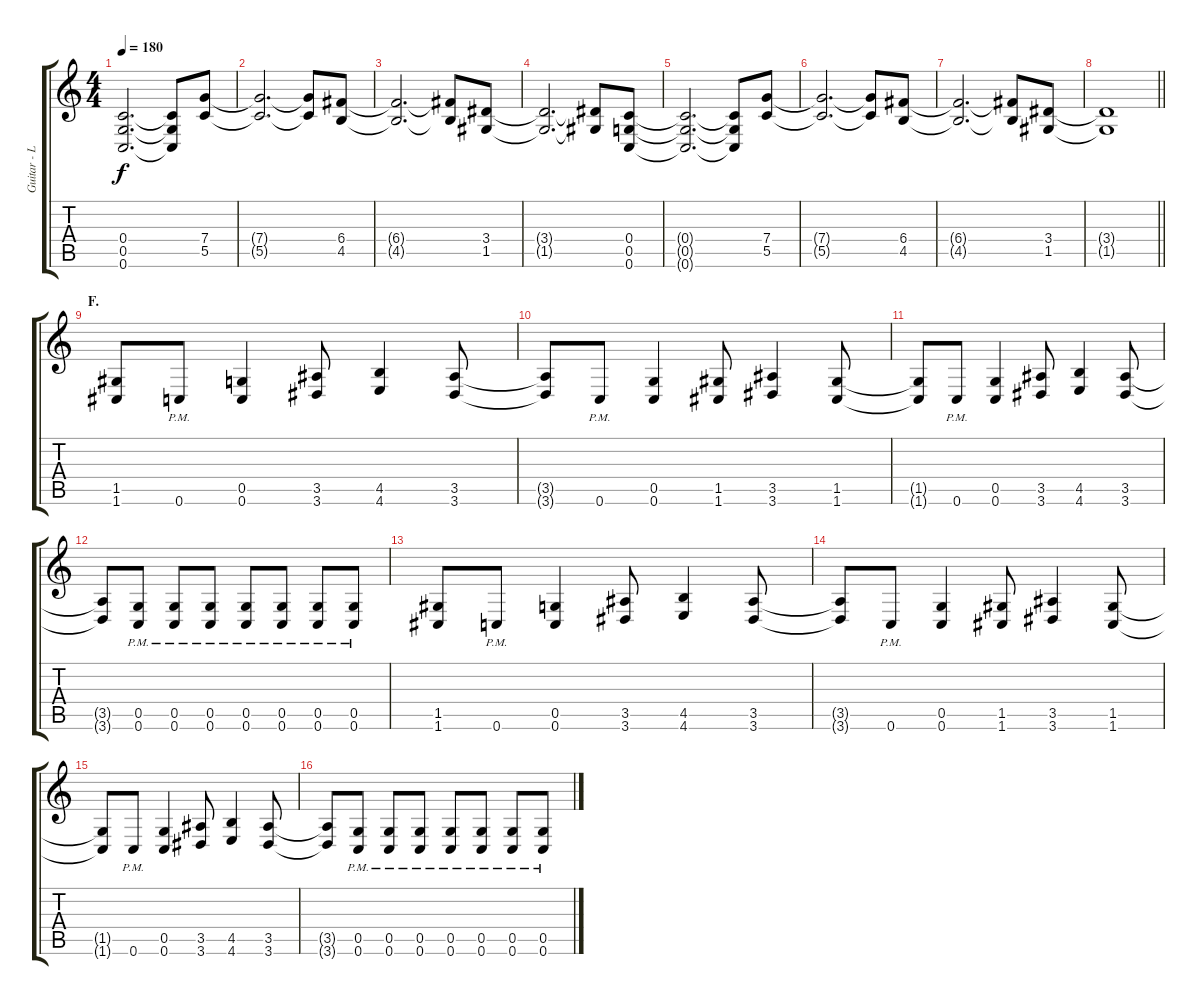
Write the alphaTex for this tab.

\track ("Guitar - Left" "Guitar - L") {instrument distortionguitar}
\staff {score tabs}
\tuning (D4 A3 F3 C3 G2 C2) {hide}
\ts (4 4)
\tempo 180
\clef g2
\ks c
(0.4{t} 0.5{t} 0.6{t}).2{d dy f} (0.4{t} 0.5{t} 0.6{t}).8 (7.4 5.5).8 |
(7.4{t} 5.5{t}).2{d} (7.4{t} 5.5{t}).8 (6.4 4.5).8 |
(6.4{t} 4.5{t}).2{d} (6.4{t} 4.5{t}).8 (3.4 1.5).8 |
(3.4{t} 1.5{t}).2{d} (3.4{t} 1.5{t}).8 (0.4 0.5 0.6).8 |
(0.4{t} 0.5{t} 0.6{t}).2{d} (0.4{t} 0.5{t} 0.6{t}).8 (7.4 5.5).8 |
(7.4{t} 5.5{t}).2{d} (7.4{t} 5.5{t}).8 (6.4 4.5).8 |
(6.4{t} 4.5{t}).2{d} (6.4{t} 4.5{t}).8 (3.4 1.5).8 |
\barLineRight lightlight
(3.4{t} 1.5{t}).1 |
\section ("" "F.")
(1.5 1.6).8 0.6{pm}.8 (0.5 0.6).4 (3.5 3.6).8 (4.5 4.6).4 (3.5 3.6).8 |
(3.5{t} 3.6{t}).8 0.6{pm}.8 (0.5 0.6).4 (1.5 1.6).8 (3.5 3.6).4 (1.5 1.6).8 |
(1.5{t} 1.6{t}).8 0.6{pm}.8 (0.5 0.6).4 (3.5 3.6).8 (4.5 4.6).4 (3.5 3.6).8 |
(3.5{t} 3.6{t}).8 (0.5{pm} 0.6{pm}).8 (0.5{pm} 0.6{pm}).8 (0.5{pm} 0.6{pm}).8 (0.5{pm} 0.6{pm}).8 (0.5{pm} 0.6{pm}).8 (0.5{pm} 0.6{pm}).8 (0.5{pm} 0.6{pm}).8 |
(1.5 1.6).8 0.6{pm}.8 (0.5 0.6).4 (3.5 3.6).8 (4.5 4.6).4 (3.5 3.6).8 |
(3.5{t} 3.6{t}).8 0.6{pm}.8 (0.5 0.6).4 (1.5 1.6).8 (3.5 3.6).4 (1.5 1.6).8 |
(1.5{t} 1.6{t}).8 0.6{pm}.8 (0.5 0.6).4 (3.5 3.6).8 (4.5 4.6).4 (3.5 3.6).8 |
(3.5{t} 3.6{t}).8 (0.5{pm} 0.6{pm}).8 (0.5{pm} 0.6{pm}).8 (0.5{pm} 0.6{pm}).8 (0.5{pm} 0.6{pm}).8 (0.5{pm} 0.6{pm}).8 (0.5{pm} 0.6{pm}).8 (0.5{pm} 0.6{pm}).8
